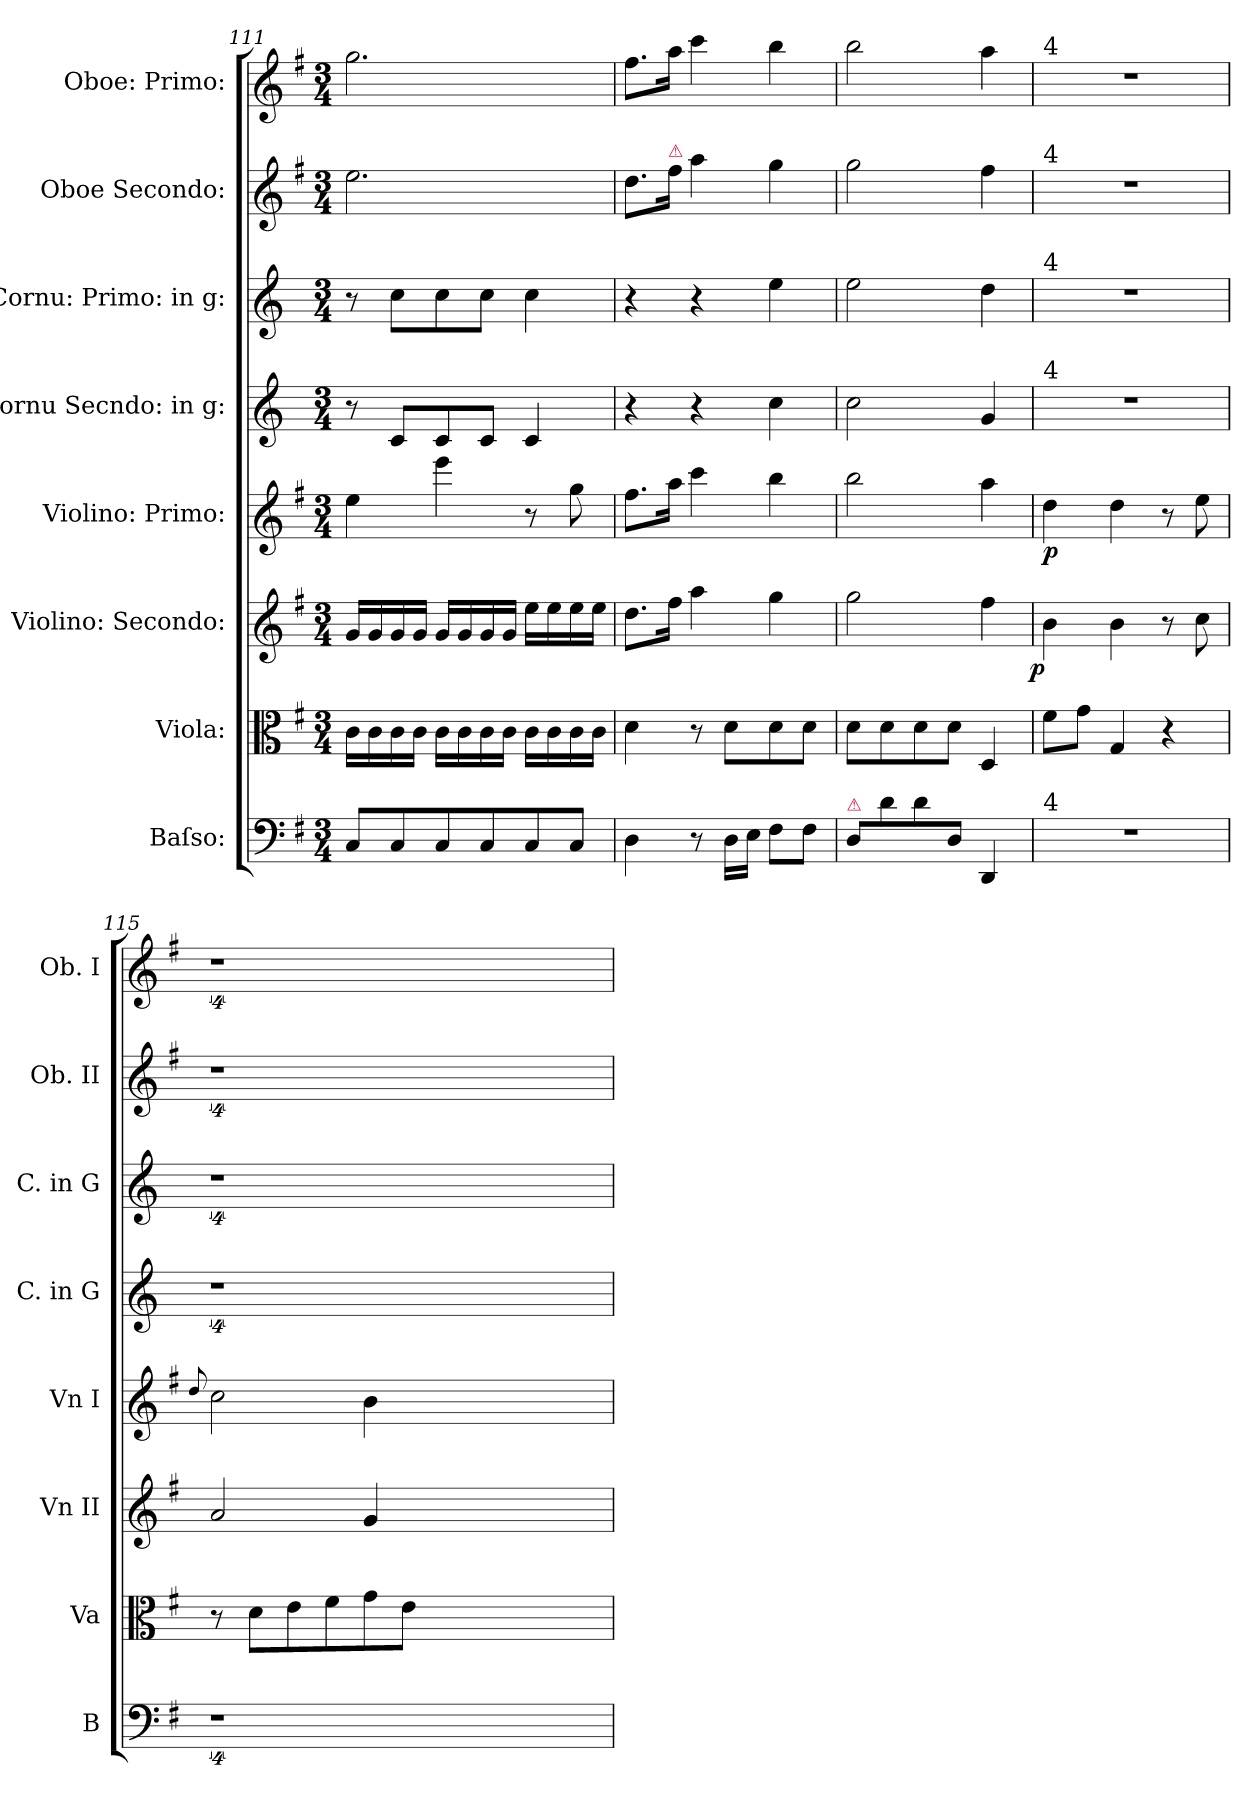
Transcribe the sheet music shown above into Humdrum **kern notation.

**kern	**kern	**kern	**dynam	**kern	**dynam	**kern	**kern	**kern	**kern
*part8	*part7	*part6	*part6	*part5	*part5	*part4	*part3	*part2	*part1
*staff8	*staff7	*staff6	*staff6	*staff5	*staff5	*staff4	*staff3	*staff2	*staff1
*I"Baſso:	*I"Viola:	*I"Violino: Secondo:	*	*I"Violino: Primo:	*	*I"Cornu Secndo: in g:	*I"Cornu: Primo: in g:	*I"Oboe Secondo:	*I"Oboe: Primo:
*I'B	*I'Va	*I'Vn II	*	*I'Vn I	*	*I'C. in G	*I'C. in G	*I'Ob. II	*I'Ob. I
*clefF4	*clefC3	*clefG2	*	*clefG2	*	*clefG2	*clefG2	*clefG2	*clefG2
*	*	*	*	*	*	*ITrd3c5	*ITrd3c5	*	*
*k[f#]	*k[f#]	*k[f#]	*	*k[f#]	*	*k[f#]	*k[f#]	*k[f#]	*k[f#]
*M3/4	*M3/4	*M3/4	*	*M3/4	*	*M3/4	*M3/4	*M3/4	*M3/4
=111	=111	=111	=111	=111	=111	=111	=111	=111	=111
8C/L	16c\LL	16g/LL	.	4ee\	.	8r	8r	2.ee\	2.gg\
.	16c\	16g/	.	.	.	.	.	.	.
8C/	16c\	16g/	.	.	.	8G/L	8g\L	.	.
.	16c\JJ	16g/JJ	.	.	.	.	.	.	.
8C/	16c\LL	16g/LL	.	4eee\	.	8G/	8g\	.	.
.	16c\	16g/	.	.	.	.	.	.	.
8C/	16c\	16g/	.	.	.	8G/J	8g\J	.	.
.	16c\JJ	16g/JJ	.	.	.	.	.	.	.
8C/	16c\LL	16ee\LL	.	8r	.	4G/	4g\	.	.
.	16c\	16ee\	.	.	.	.	.	.	.
8C/J	16c\	16ee\	.	8gg\	.	.	.	.	.
.	16c\JJ	16ee\JJ	.	.	.	.	.	.	.
=112	=112	=112	=112	=112	=112	=112	=112	=112	=112
4D\	4d\	8.dd\L	.	8.ff#\L	.	4r	4r	8.dd\L	8.ff#\L
!	!	!	!	!	!	!	!	!LO:TX:a:color=crimson:t=⚠	!
.	.	16ff#\Jk	.	16aa\Jk	.	.	.	16ff#\Jk	16aa\Jk
8r	8r	4aa\	.	4ccc\	.	4r	4r	4aa\	4ccc\
16D\LL	8d\L	.	.	.	.	.	.	.	.
16E\JJ	.	.	.	.	.	.	.	.	.
8F#\L	8d\	4gg\	.	4bb\	.	4g\	4b\	4gg\	4bb\
8F#\J	8d\J	.	.	.	.	.	.	.	.
=113	=113	=113	=113	=113	=113	=113	=113	=113	=113
!LO:TX:a:color=crimson:t=⚠	!	!	!	!	!	!	!	!	!
8D/L	8d\L	2gg\	.	2bb\	.	2g\	2b\	2gg\	2bb\
8d\	8d\	.	.	.	.	.	.	.	.
8d\	8d\	.	.	.	.	.	.	.	.
8D/J	8d\J	.	.	.	.	.	.	.	.
4DD/	4D/	4ff#\	.	4aa\	.	4d/	4a\	4ff#\	4aa\
=114	=114	=114	=114	=114	=114	=114	=114	=114	=114
!	!	!	!	!	!	!	!	!	!LO:TX:a:t=4
!	!	!	!	!	!	!	!	!LO:TX:a:t=4	!
!	!	!	!	!	!	!	!LO:TX:a:t=4	!	!
!	!	!	!	!	!	!LO:TX:a:t=4	!	!	!
!LO:TX:a:t=4	!	!	!	!	!	!	!	!	!
!	!	!	!LO:DY:b:rj	!	!LO:DY:b	!	!	!	!
2.r	8f#\L	4b\	p	4dd\	p	2.r	2.r	2.r	2.r
.	8g\J	.	.	.	.	.	.	.	.
.	4G/	4b\	.	4dd\	.	.	.	.	.
.	4r	8r	.	8r	.	.	.	.	.
.	.	8cc\	.	8ee\	.	.	.	.	.
=115	=115	=115	=115	=115	=115	=115	=115	=115	=115
.	.	.	.	8qqdd/	.	.	.	.	.
4%9r	8r	2a/	.	2cc\	.	4%9r	4%9r	4%9r	4%9r
.	8d\L	.	.	.	.	.	.	.	.
.	8e\	.	.	.	.	.	.	.	.
.	8f#\	.	.	.	.	.	.	.	.
.	8g\	4g/	.	4b\	.	.	.	.	.
.	8e\J	.	.	.	.	.	.	.	.
.	1.ryy	1.ryy	.	1.ryy	.	.	.	.	.
=	=	=	=	=	=	=	=	=	=
*-	*-	*-	*-	*-	*-	*-	*-	*-	*-
